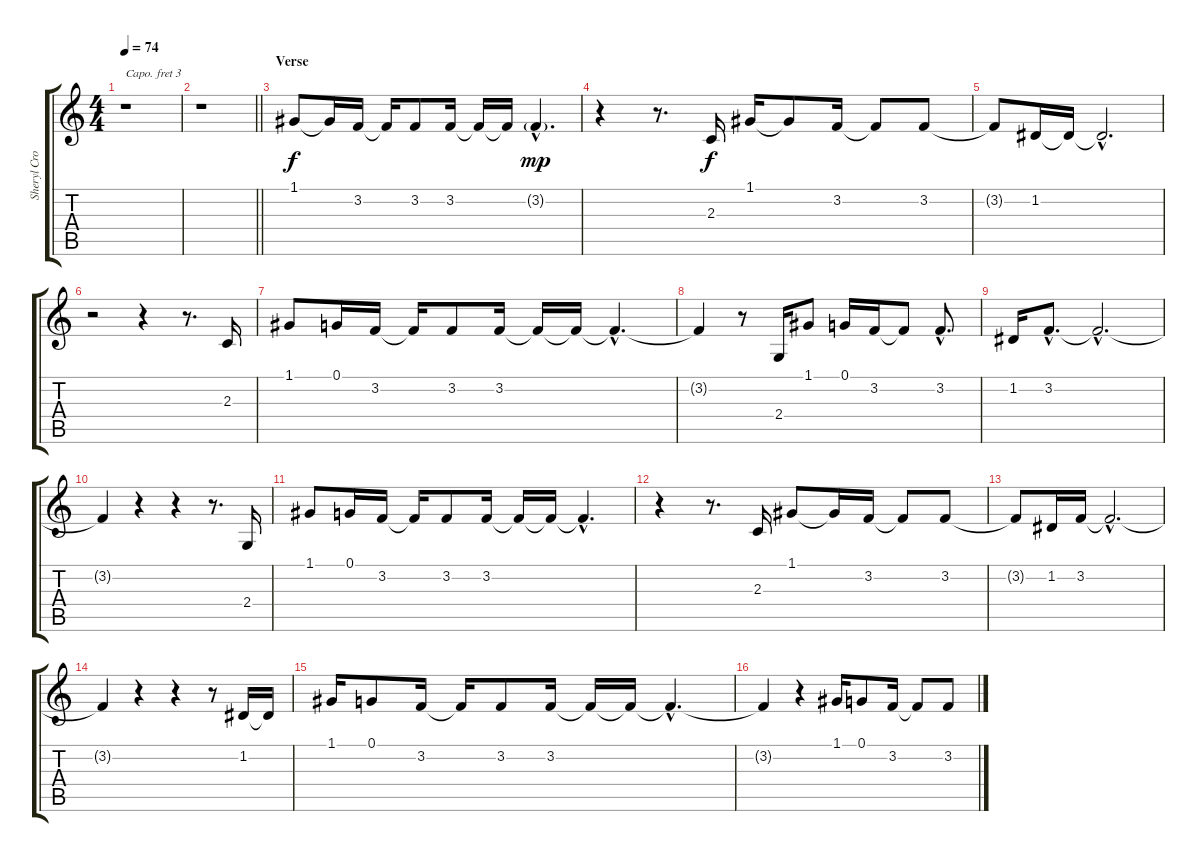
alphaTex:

\track ("Sheryl Crow Voice" "Sheryl Cro") {instrument harmonica}
\staff {score tabs}
\capo 3
\tuning (E4 B3 G3 D3 A2 E2) {hide}
\ts (4 4)
\tempo 74
\clef g2
\ks c
r.1{dy f} |
\barLineRight lightlight
r.1 |
\section ("" "Verse")
1.1.8 1.1{t}.16 3.2.16 3.2{t}.16 3.2.8 3.2.16 3.2{t}.16 3.2{t}.16 3.2{g hac}.4{d dy mp} |
r.4 r.8{d} 2.3.16{dy f} 1.1.16 1.1{t}.8 3.2.16 3.2{t}.8 3.2.8 |
3.2{t}.8 1.2.16 1.2{t}.16 1.2{hac t}.2{d} |
r.2 r.4 r.8{d} 2.3.16 |
1.1.8 0.1.16 3.2.16 3.2{t}.16 3.2.8 3.2.16 3.2{t}.16 3.2{t}.16 3.2{hac t}.4{d} |
3.2{t}.4 r.8 2.4.16 1.1.8 0.1.16 3.2.16 3.2{t}.8 3.2{hac}.8{d} |
1.2.16 3.2{hac}.8{d} 3.2{hac t}.2{d} |
3.2{t}.4 r.4 r.4 r.8{d} 2.4.16 |
1.1.8 0.1.16 3.2.16 3.2{t}.16 3.2.8 3.2.16 3.2{t}.16 3.2{t}.16 3.2{hac t}.4{d} |
r.4 r.8{d} 2.3.16 1.1.8 1.1{t}.16 3.2.16 3.2{t}.8 3.2.8 |
3.2{t}.8 1.2.16 3.2.16 3.2{hac t}.2{d} |
3.2{t}.4 r.4 r.4 r.8 1.2.16 1.2{t}.16 |
1.1.16 0.1.8 3.2.16 3.2{t}.16 3.2.8 3.2.16 3.2{t}.16 3.2{t}.16 3.2{hac t}.4{d} |
3.2{t}.4 r.4 1.1.16 0.1.8 3.2.16 3.2{t}.8 3.2.8
